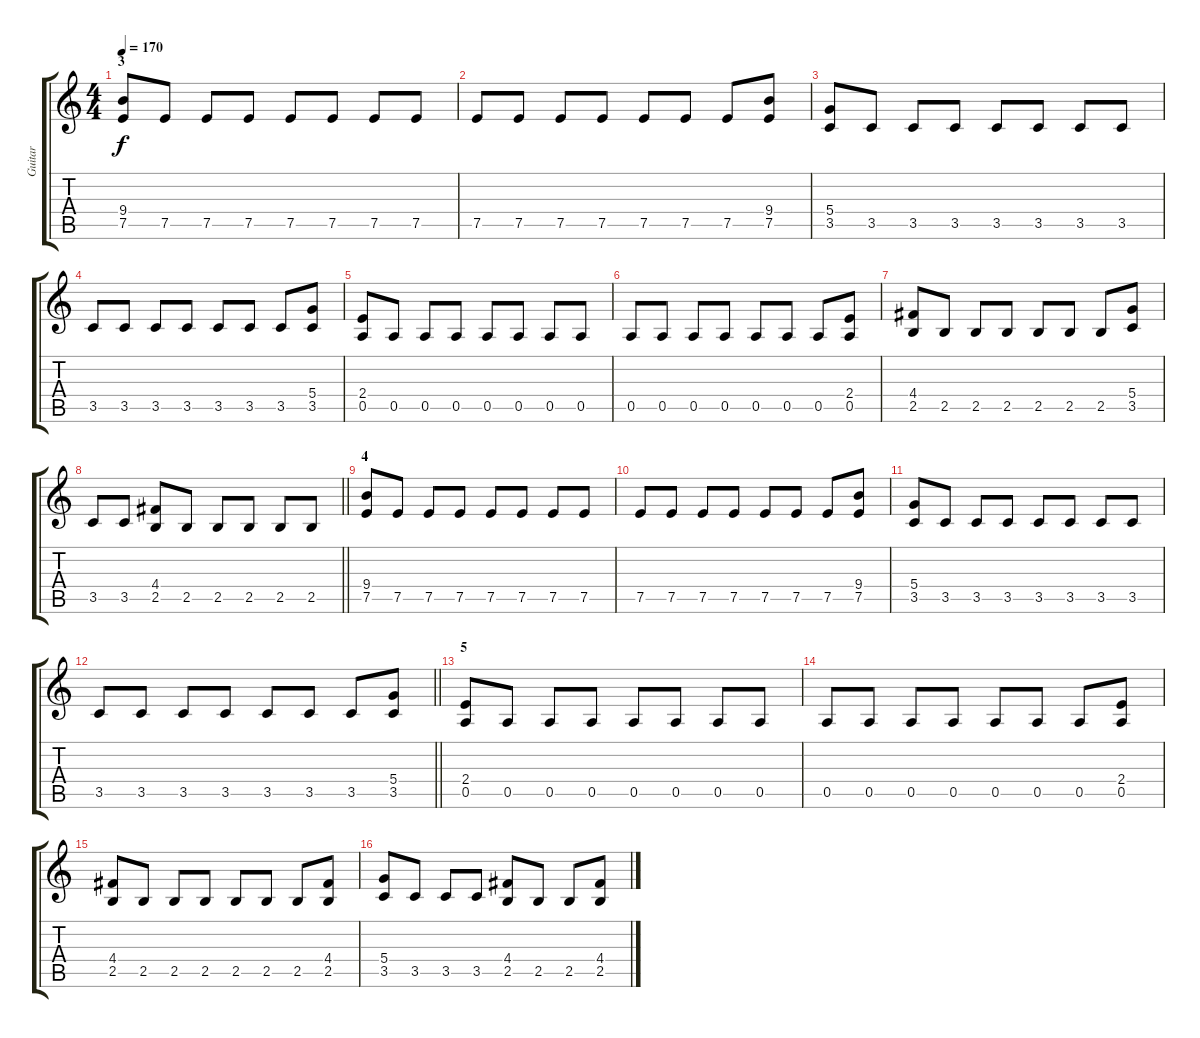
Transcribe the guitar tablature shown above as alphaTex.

\track ("Guitar" "Guitar") {instrument overdrivenguitar}
\staff {score tabs}
\tuning (E4 B3 G3 D3 A2 E2) {hide}
\ts (4 4)
\section ("" "3")
\tempo 170
\clef g2
\ks c
(9.4 7.5).8{dy f} 7.5.8 7.5.8 7.5.8 7.5.8 7.5.8 7.5.8 7.5.8 |
7.5.8 7.5.8 7.5.8 7.5.8 7.5.8 7.5.8 7.5.8 (9.4 7.5).8 |
(5.4 3.5).8 3.5.8 3.5.8 3.5.8 3.5.8 3.5.8 3.5.8 3.5.8 |
3.5.8 3.5.8 3.5.8 3.5.8 3.5.8 3.5.8 3.5.8 (5.4 3.5).8 |
(2.4 0.5).8 0.5.8 0.5.8 0.5.8 0.5.8 0.5.8 0.5.8 0.5.8 |
0.5.8 0.5.8 0.5.8 0.5.8 0.5.8 0.5.8 0.5.8 (2.4 0.5).8 |
(4.4 2.5).8 2.5.8 2.5.8 2.5.8 2.5.8 2.5.8 2.5.8 (5.4 3.5).8 |
\barLineRight lightlight
3.5.8 3.5.8 (4.4 2.5).8 2.5.8 2.5.8 2.5.8 2.5.8 2.5.8 |
\section ("" "4")
(9.4 7.5).8 7.5.8 7.5.8 7.5.8 7.5.8 7.5.8 7.5.8 7.5.8 |
7.5.8 7.5.8 7.5.8 7.5.8 7.5.8 7.5.8 7.5.8 (9.4 7.5).8 |
(5.4 3.5).8 3.5.8 3.5.8 3.5.8 3.5.8 3.5.8 3.5.8 3.5.8 |
\barLineRight lightlight
3.5.8 3.5.8 3.5.8 3.5.8 3.5.8 3.5.8 3.5.8 (5.4 3.5).8 |
\section ("" "5")
(2.4 0.5).8 0.5.8 0.5.8 0.5.8 0.5.8 0.5.8 0.5.8 0.5.8 |
0.5.8 0.5.8 0.5.8 0.5.8 0.5.8 0.5.8 0.5.8 (2.4 0.5).8 |
(4.4 2.5).8 2.5.8 2.5.8 2.5.8 2.5.8 2.5.8 2.5.8 (4.4 2.5).8 |
(5.4 3.5).8 3.5.8 3.5.8 3.5.8 (4.4 2.5).8 2.5.8 2.5.8 (4.4 2.5).8
